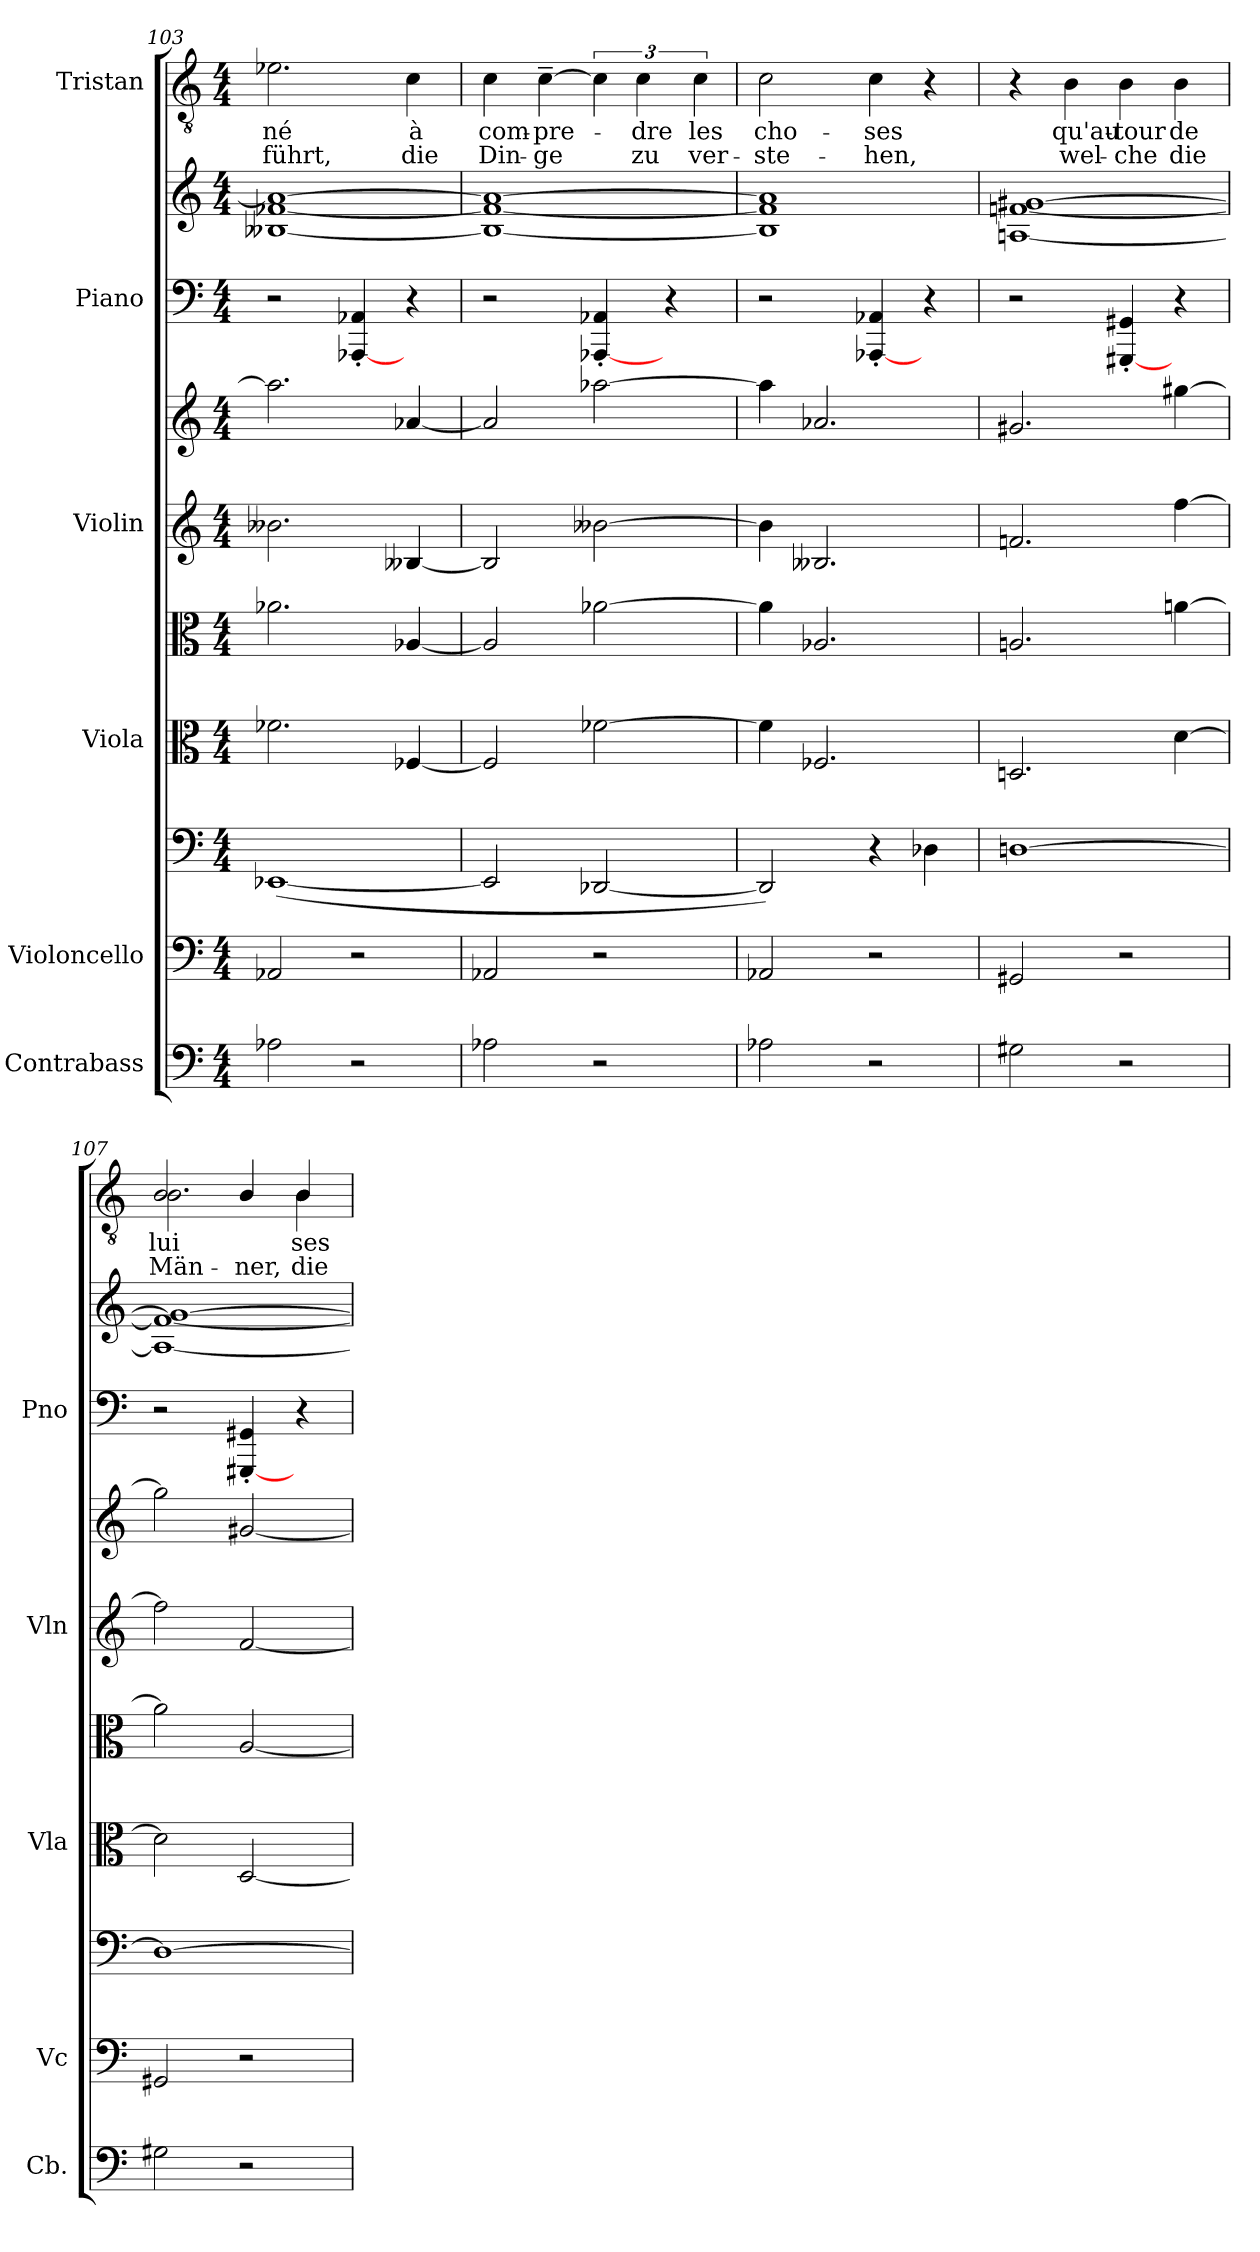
**kern	**kern	**kern	**kern	**kern	**kern	**kern	**kern	**kern	**kern	**text	**text
*part6	*part5	*part5	*part4	*part4	*part3	*part3	*part2	*part2	*part1	*part1	*part1
*staff10	*staff9	*staff8	*staff7	*staff6	*staff5	*staff4	*staff3	*staff2	*staff1	*staff1	*staff1
*I"Contrabass	*I"Violoncello	*	*I"Viola	*	*I"Violin	*	*I"Piano	*	*I"Tristan	*	*
*I'Cb.	*I'Vc	*	*I'Vla	*	*I'Vln	*	*I'Pno	*	*	*	*
*clefF4	*clefF4	*clefF4	*clefC3	*clefC3	*clefG2	*clefG2	*clefF4	*clefG2	*clefGv2	*	*
*ITrd7c12	*	*	*	*	*	*	*	*	*	*	*
*k[]	*k[]	*k[]	*k[]	*k[]	*k[]	*k[]	*k[]	*k[]	*k[]	*	*
*C:	*C:	*C:	*C:	*C:	*C:	*C:	*C:	*C:	*C:	*	*
*M4/4	*M4/4	*M4/4	*M4/4	*M4/4	*M4/4	*M4/4	*M4/4	*M4/4	*M4/4	*	*
=103	=103	=103	=103	=103	=103	=103	=103	=103	=103	=103	=103
2AA-X	2AA-X	([1EE-X	2.f-X	2.a-X	2.b--X	2.aa-]	2r	[1B--X [1f-X 1a-_	2.e-X	-né	-führt,
2r	2r	.	.	.	.	.	[4AAA-X' 4AA-X'	.	.	.	.
.	.	.	[4F-X	[4A-X	[4B--X	[4a-X	4r	.	4c	à	die
=104	=104	=104	=104	=104	=104	=104	=104	=104	=104	=104	=104
2AA-X	2AA-X	2EE-]	2F-]	2A-]	2B--]	2a-]	2r	1B--_ 1f-_ 1a-_	4c	com-	Din-
.	.	.	.	.	.	.	.	.	[4c~	-pre-	-ge
2r	2r	[2DD-X	[2f-X	[2a-X	[2b--X	[2aa-X	[4AAA-X' 4AA-X'	.	6c]	.	.
.	.	.	.	.	.	.	.	.	6c	-dre	zu
.	.	.	.	.	.	.	4r	.	.	.	.
.	.	.	.	.	.	.	.	.	6c	les	ver-
=105	=105	=105	=105	=105	=105	=105	=105	=105	=105	=105	=105
2AA-X	2AA-X	2DD-])	4f-]	4a-]	4b--]	4aa-]	2r	1B--] 1f-] 1a-]	2c	cho-	-ste-
.	.	.	2.F-X	2.A-X	2.B--X	2.a-X	.	.	.	.	.
2r	2r	4r	.	.	.	.	[4AAA-X' 4AA-X'	.	4c	-ses	-hen,
.	.	4D-Xi	.	.	.	.	4r	.	4r	.	.
=106	=106	=106	=106	=106	=106	=106	=106	=106	=106	=106	=106
2GG#X	2GG#X	[1Dn	2.Dn	2.An	2.fn	2.g#X	2r	[1An [1fn [1g#X	4r	.	.
.	.	.	.	.	.	.	.	.	4B	qu'au-	wel-
2r	2r	.	.	.	.	.	[4GGG#X' 4GG#X'	.	4B	-tour	-che
.	.	.	[4d	[4an	[4ff	[4gg#X	4r	.	4B	de	die
=107	=107	=107	=107	=107	=107	=107	=107	=107	=107	=107	=107
*	*	*	*	*	*	*	*	*	*^	*	*
2GG#X	2GG#X	1D_	2d]	2a]	2ff]	2gg#]	2r	1A_ 1f_ 1g#_	2B	2.B	lui	Män-
2r	2r	.	[2D	[2A	[2f	[2g#X	[4GGG#X' 4GG#X'	.	4B	.	.	-ner,
.	.	.	.	.	.	.	4r	.	4B	4B	ses	die
*	*	*	*	*	*	*	*	*	*v	*v	*	*
=	=	=	=	=	=	=	=	=	=	=	=
*-	*-	*-	*-	*-	*-	*-	*-	*-	*-	*-	*-
